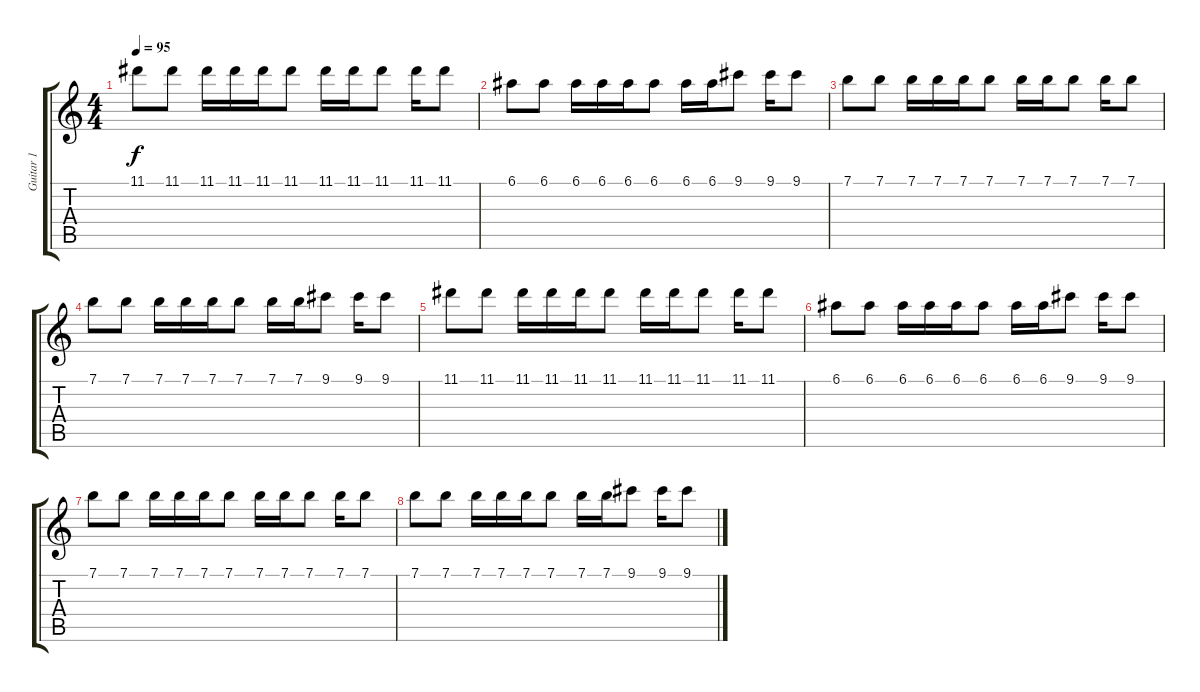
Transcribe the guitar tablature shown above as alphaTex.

\track ("Guitar 1" "Guitar 1") {instrument electricguitarclean}
\staff {score tabs}
\tuning (E4 B3 G3 D3 A2 E2) {hide}
\ts (4 4)
\tempo 95
\clef g2
\ks c
11.1.8{dy f} 11.1.8 11.1.16 11.1.16 11.1.16 11.1.8 11.1.16 11.1.16 11.1.8 11.1.16 11.1.8 |
6.1.8 6.1.8 6.1.16 6.1.16 6.1.16 6.1.8 6.1.16 6.1.16 9.1.8 9.1.16 9.1.8 |
7.1.8 7.1.8 7.1.16 7.1.16 7.1.16 7.1.8 7.1.16 7.1.16 7.1.8 7.1.16 7.1.8 |
7.1.8 7.1.8 7.1.16 7.1.16 7.1.16 7.1.8 7.1.16 7.1.16 9.1.8 9.1.16 9.1.8 |
11.1.8 11.1.8 11.1.16 11.1.16 11.1.16 11.1.8 11.1.16 11.1.16 11.1.8 11.1.16 11.1.8 |
6.1.8 6.1.8 6.1.16 6.1.16 6.1.16 6.1.8 6.1.16 6.1.16 9.1.8 9.1.16 9.1.8 |
7.1.8 7.1.8 7.1.16 7.1.16 7.1.16 7.1.8 7.1.16 7.1.16 7.1.8 7.1.16 7.1.8 |
7.1.8 7.1.8 7.1.16 7.1.16 7.1.16 7.1.8 7.1.16 7.1.16 9.1.8 9.1.16 9.1.8
